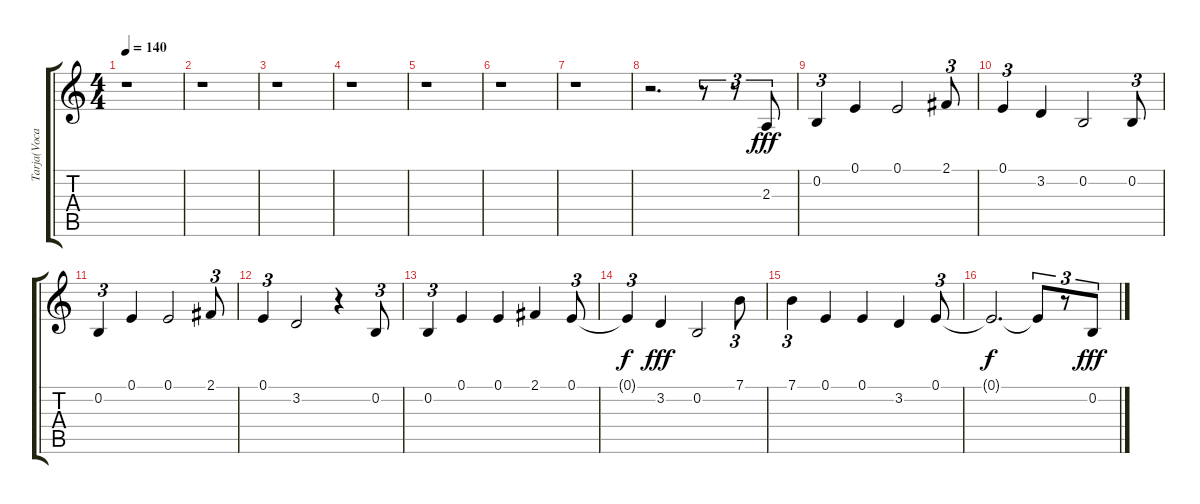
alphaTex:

\track ("Tarja(Vocals)" "Tarja(Voca") {instrument lead3calliope}
\staff {score tabs}
\tuning (E4 B3 G3 D3 A2 E2) {hide}
\ts (4 4)
\tempo 140
\clef g2
\ks c
r.1{dy f} |
r.1 |
r.1 |
r.1 |
r.1 |
r.1 |
r.1 |
r.2{d} r.8{tu (3 2)} r.8{tu (3 2)} 2.3.8{tu (3 2) dy fff} |
0.2.4{tu (3 2)} 0.1.4 0.1.2 2.1.8{tu (3 2)} |
0.1.4{tu (3 2)} 3.2.4 0.2.2 0.2.8{tu (3 2)} |
0.2.4{tu (3 2)} 0.1.4 0.1.2 2.1.8{tu (3 2)} |
0.1.4{tu (3 2)} 3.2.2 r.4 0.2.8{tu (3 2)} |
0.2.4{tu (3 2)} 0.1.4 0.1.4 2.1.4 0.1.8{tu (3 2)} |
0.1{t}.4{tu (3 2) dy f} 3.2.4{dy fff} 0.2.2 7.1.8{tu (3 2)} |
7.1.4{tu (3 2)} 0.1.4 0.1.4 3.2.4 0.1.8{tu (3 2)} |
0.1{t}.2{d dy f} 0.1{t}.8{tu (3 2)} r.8{tu (3 2)} 0.2.8{tu (3 2) dy fff}
